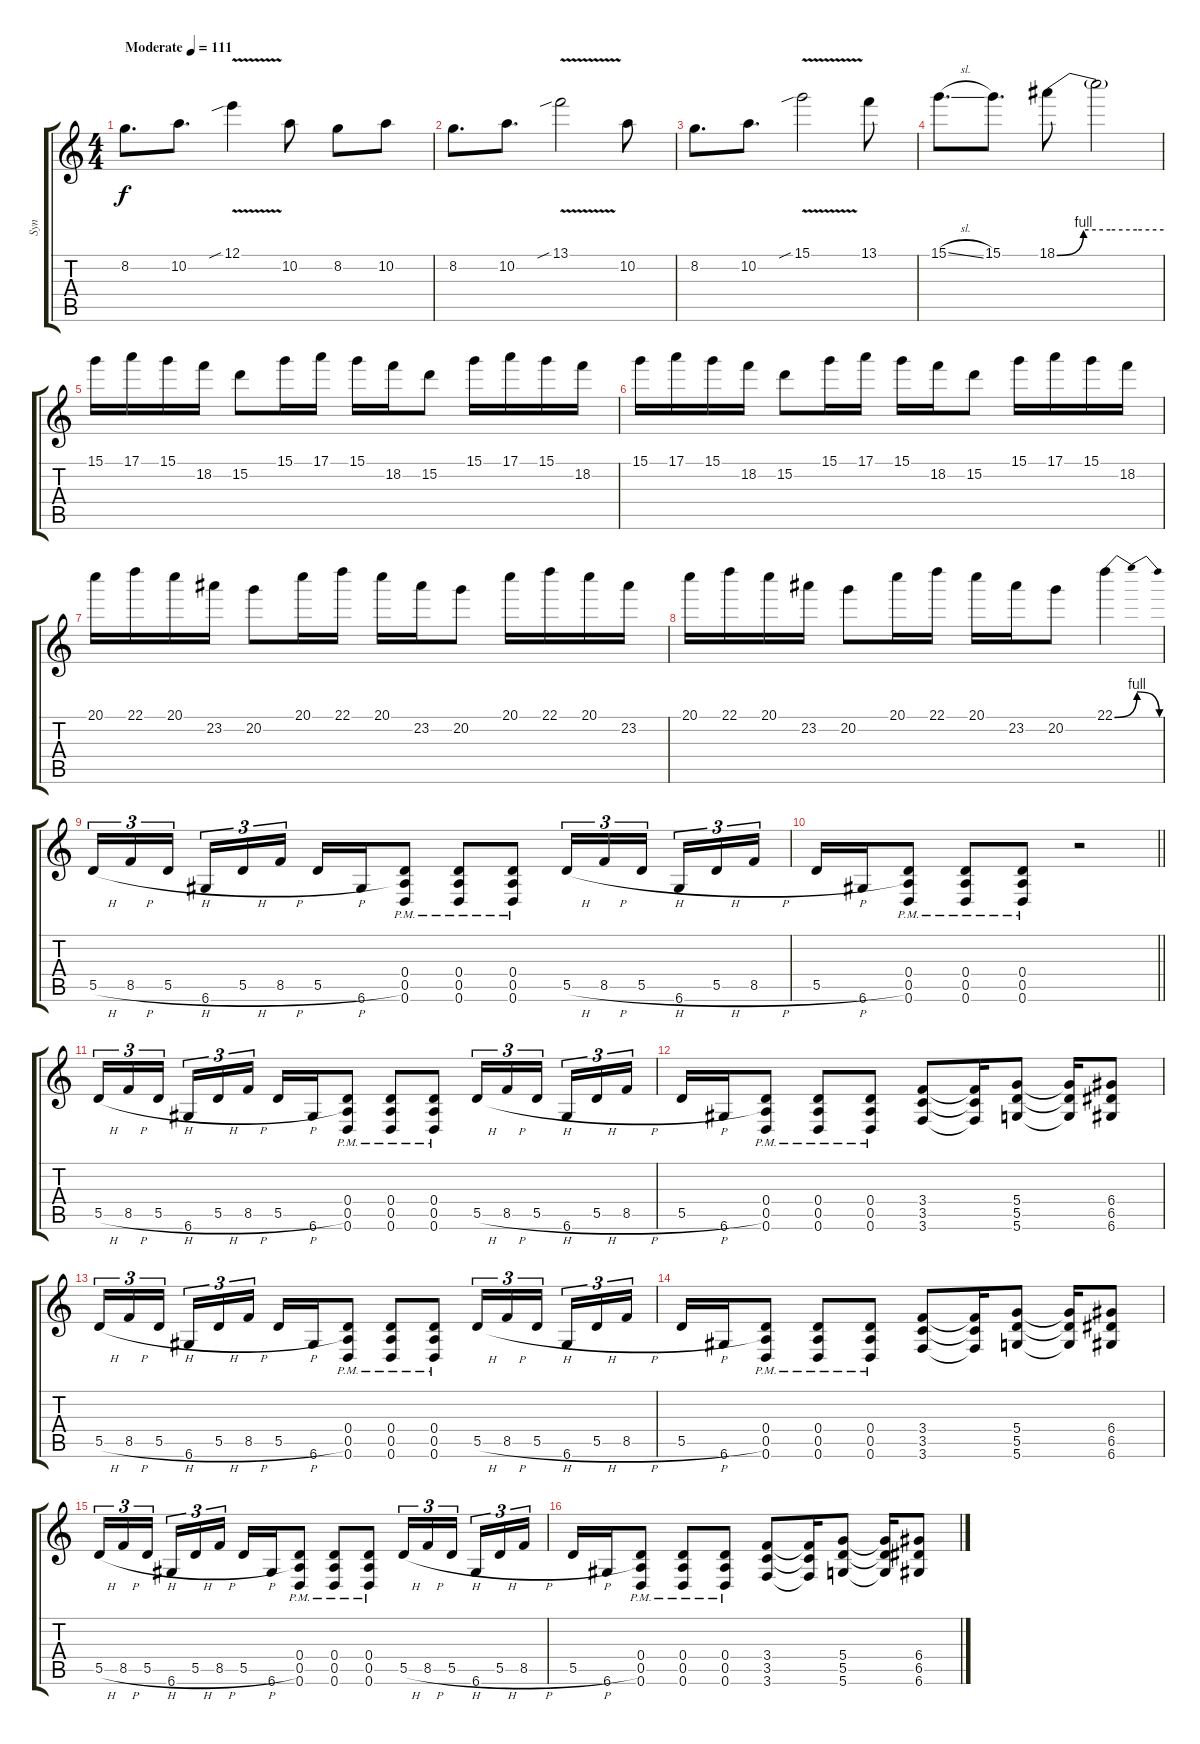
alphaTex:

\track ("Syn" "Syn") {instrument distortionguitar}
\staff {score tabs}
\tuning (E4 B3 G3 D3 A2 D2) {hide}
\ts (4 4)
\tempo (111 "Moderate")
\clef g2
\ks c
8.2.8{d dy f instrument distortionguitar} 10.2.8{d} 12.1{v sib}.4 10.2.8 8.2.8 10.2.8 |
8.2.8{d} 10.2.8{d} 13.1{v sib}.2 10.2.8 |
8.2.8{d} 10.2.8{d} 15.1{v sib}.2 13.1.8 |
15.1{sl}.8{d} 15.1.8{d} 18.1{be (custom 0 0 15 4 30 4 45 4 60 4)}.8 18.1{t}.2 |
15.1.16 17.1.16 15.1.16 18.2.16 15.2.8 15.1.16 17.1.16 15.1.16 18.2.16 15.2.8 15.1.16 17.1.16 15.1.16 18.2.16 |
15.1.16 17.1.16 15.1.16 18.2.16 15.2.8 15.1.16 17.1.16 15.1.16 18.2.16 15.2.8 15.1.16 17.1.16 15.1.16 18.2.16 |
20.1.16 22.1.16 20.1.16 23.2.16 20.2.8 20.1.16 22.1.16 20.1.16 23.2.16 20.2.8 20.1.16 22.1.16 20.1.16 23.2.16 |
20.1.16 22.1.16 20.1.16 23.2.16 20.2.8 20.1.16 22.1.16 20.1.16 23.2.16 20.2.8 22.1{be (bendrelease 0 0 45 4 45 4 60 0)}.4 |
5.5{h}.16{tu (3 2)} 8.5{h}.16{tu (3 2)} 5.5{h}.16{tu (3 2) beam splitsecondary} 6.6.16{tu (3 2)} 5.5{h}.16{tu (3 2)} 8.5{h}.16{tu (3 2)} 5.5{h}.16 6.6.16 (0.4{pm} 0.5{pm} 0.6{pm}).8 (0.4{pm} 0.5{pm} 0.6{pm}).8 (0.4{pm} 0.5{pm} 0.6{pm}).8 5.5{h}.16{tu (3 2)} 8.5{h}.16{tu (3 2)} 5.5{h}.16{tu (3 2) beam splitsecondary} 6.6.16{tu (3 2)} 5.5{h}.16{tu (3 2)} 8.5{h}.16{tu (3 2)} |
\barLineRight lightlight
5.5{h}.16 6.6.16 (0.4{pm} 0.5{pm} 0.6{pm}).8 (0.4{pm} 0.5{pm} 0.6{pm}).8 (0.4{pm} 0.5{pm} 0.6{pm}).8 r.2 |
5.5{h}.16{tu (3 2)} 8.5{h}.16{tu (3 2)} 5.5{h}.16{tu (3 2) beam splitsecondary} 6.6.16{tu (3 2)} 5.5{h}.16{tu (3 2)} 8.5{h}.16{tu (3 2)} 5.5{h}.16 6.6.16 (0.4{pm} 0.5{pm} 0.6{pm}).8 (0.4{pm} 0.5{pm} 0.6{pm}).8 (0.4{pm} 0.5{pm} 0.6{pm}).8 5.5{h}.16{tu (3 2)} 8.5{h}.16{tu (3 2)} 5.5{h}.16{tu (3 2) beam splitsecondary} 6.6.16{tu (3 2)} 5.5{h}.16{tu (3 2)} 8.5{h}.16{tu (3 2)} |
5.5{h}.16 6.6.16 (0.4{pm} 0.5{pm} 0.6{pm}).8 (0.4{pm} 0.5{pm} 0.6{pm}).8 (0.4{pm} 0.5{pm} 0.6{pm}).8 (3.4 3.5 3.6).8 (3.4{t} 3.5{t} 3.6{t}).16 (5.4 5.5 5.6).8 (5.4{t} 5.5{t} 5.6{t}).16 (6.4 6.5 6.6).8 |
5.5{h}.16{tu (3 2)} 8.5{h}.16{tu (3 2)} 5.5{h}.16{tu (3 2) beam splitsecondary} 6.6.16{tu (3 2)} 5.5{h}.16{tu (3 2)} 8.5{h}.16{tu (3 2)} 5.5{h}.16 6.6.16 (0.4{pm} 0.5{pm} 0.6{pm}).8 (0.4{pm} 0.5{pm} 0.6{pm}).8 (0.4{pm} 0.5{pm} 0.6{pm}).8 5.5{h}.16{tu (3 2)} 8.5{h}.16{tu (3 2)} 5.5{h}.16{tu (3 2) beam splitsecondary} 6.6.16{tu (3 2)} 5.5{h}.16{tu (3 2)} 8.5{h}.16{tu (3 2)} |
5.5{h}.16 6.6.16 (0.4{pm} 0.5{pm} 0.6{pm}).8 (0.4{pm} 0.5{pm} 0.6{pm}).8 (0.4{pm} 0.5{pm} 0.6{pm}).8 (3.4 3.5 3.6).8 (3.4{t} 3.5{t} 3.6{t}).16 (5.4 5.5 5.6).8 (5.4{t} 5.5{t} 5.6{t}).16 (6.4 6.5 6.6).8 |
5.5{h}.16{tu (3 2)} 8.5{h}.16{tu (3 2)} 5.5{h}.16{tu (3 2) beam splitsecondary} 6.6.16{tu (3 2)} 5.5{h}.16{tu (3 2)} 8.5{h}.16{tu (3 2)} 5.5{h}.16 6.6.16 (0.4{pm} 0.5{pm} 0.6{pm}).8 (0.4{pm} 0.5{pm} 0.6{pm}).8 (0.4{pm} 0.5{pm} 0.6{pm}).8 5.5{h}.16{tu (3 2)} 8.5{h}.16{tu (3 2)} 5.5{h}.16{tu (3 2) beam splitsecondary} 6.6.16{tu (3 2)} 5.5{h}.16{tu (3 2)} 8.5{h}.16{tu (3 2)} |
5.5{h}.16 6.6.16 (0.4{pm} 0.5{pm} 0.6{pm}).8 (0.4{pm} 0.5{pm} 0.6{pm}).8 (0.4{pm} 0.5{pm} 0.6{pm}).8 (3.4 3.5 3.6).8 (3.4{t} 3.5{t} 3.6{t}).16 (5.4 5.5 5.6).8 (5.4{t} 5.5{t} 5.6{t}).16 (6.4 6.5 6.6).8
